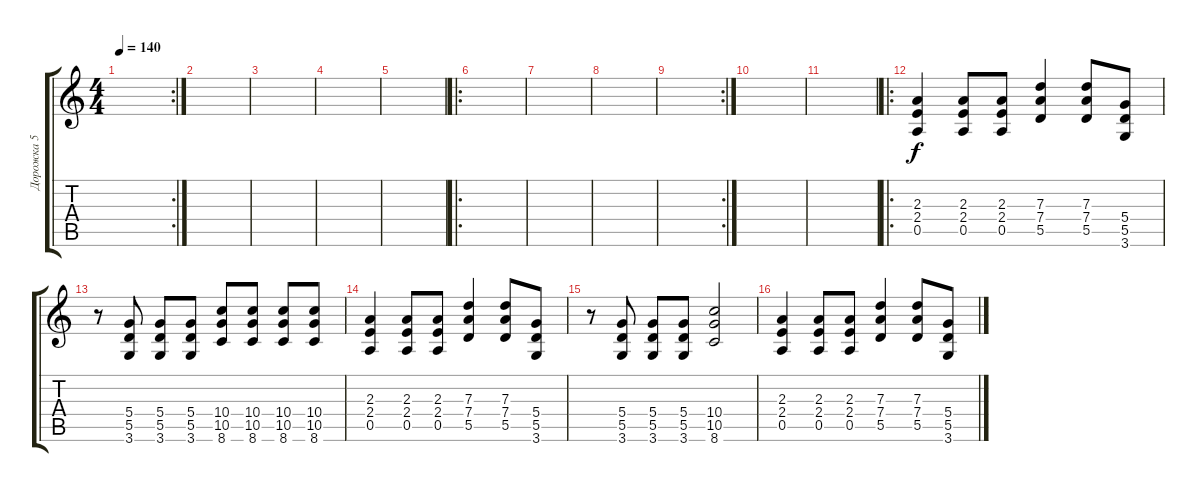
\track ("Дорожка 5" "Дорожка 5") {instrument overdrivenguitar}
\staff {score tabs}
\tuning (E4 B3 G3 D3 A2 E2) {hide}
\rc 2
\ts (4 4)
\tempo 140
\clef g2
\ks c
|
|
|
|
|
\ro
|
|
|
\rc 2
|
|
|
\ro
(2.3 2.4 0.5).4 (2.3 2.4 0.5).8 (2.3 2.4 0.5).8 (7.3 7.4 5.5).4 (7.3 7.4 5.5).8 (5.4 5.5 3.6).8 |
r.8 (5.4 5.5 3.6).8 (5.4 5.5 3.6).8 (5.4 5.5 3.6).8 (10.4 10.5 8.6).8 (10.4 10.5 8.6).8 (10.4 10.5 8.6).8 (10.4 10.5 8.6).8 |
(2.3 2.4 0.5).4 (2.3 2.4 0.5).8 (2.3 2.4 0.5).8 (7.3 7.4 5.5).4 (7.3 7.4 5.5).8 (5.4 5.5 3.6).8 |
r.8 (5.4 5.5 3.6).8 (5.4 5.5 3.6).8 (5.4 5.5 3.6).8 (10.4 10.5 8.6).2 |
(2.3 2.4 0.5).4 (2.3 2.4 0.5).8 (2.3 2.4 0.5).8 (7.3 7.4 5.5).4 (7.3 7.4 5.5).8 (5.4 5.5 3.6).8
